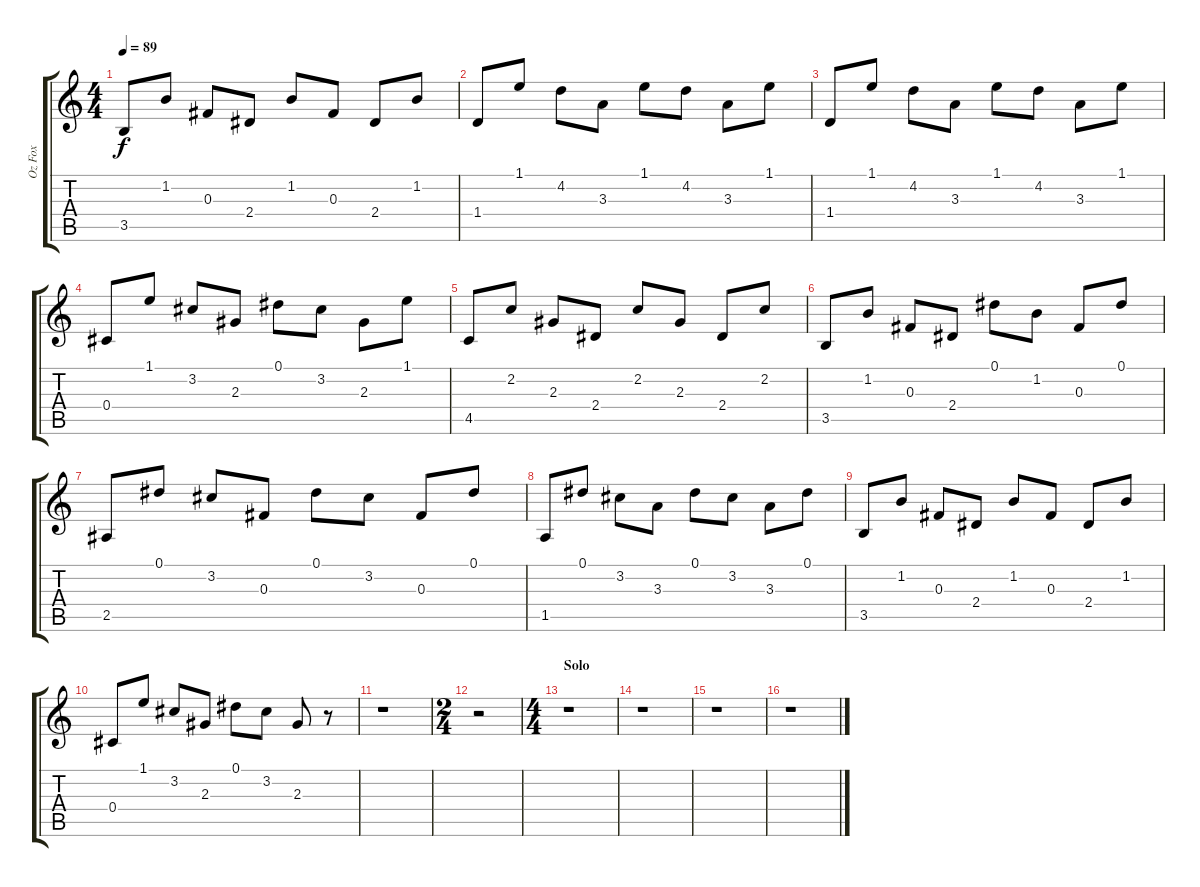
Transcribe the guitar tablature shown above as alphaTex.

\track ("Oz Fox" "Oz Fox") {instrument acousticguitarsteel}
\staff {score tabs}
\tuning (Eb4 Bb3 Gb3 Db3 Ab2 Eb2) {hide}
\ts (4 4)
\tempo 89
\clef g2
\ks c
3.5.8{dy f} 1.2.8 0.3.8 2.4.8 1.2.8 0.3.8 2.4.8 1.2.8 |
1.4.8 1.1.8 4.2.8 3.3.8 1.1.8 4.2.8 3.3.8 1.1.8 |
1.4.8 1.1.8 4.2.8 3.3.8 1.1.8 4.2.8 3.3.8 1.1.8 |
0.4.8 1.1.8 3.2.8 2.3.8 0.1.8 3.2.8 2.3.8 1.1.8 |
4.5.8 2.2.8 2.3.8 2.4.8 2.2.8 2.3.8 2.4.8 2.2.8 |
3.5.8 1.2.8 0.3.8 2.4.8 0.1.8 1.2.8 0.3.8 0.1.8 |
2.5.8 0.1.8 3.2.8 0.3.8 0.1.8 3.2.8 0.3.8 0.1.8 |
1.5.8 0.1.8 3.2.8 3.3.8 0.1.8 3.2.8 3.3.8 0.1.8 |
3.5.8 1.2.8 0.3.8 2.4.8 1.2.8 0.3.8 2.4.8 1.2.8 |
0.4.8 1.1.8 3.2.8 2.3.8 0.1.8 3.2.8 2.3.8 r.8 |
r.1 |
\ts (2 4)
r.2 |
\ts (4 4)
\section ("" "Solo")
r.1 |
r.1 |
r.1 |
r.1
